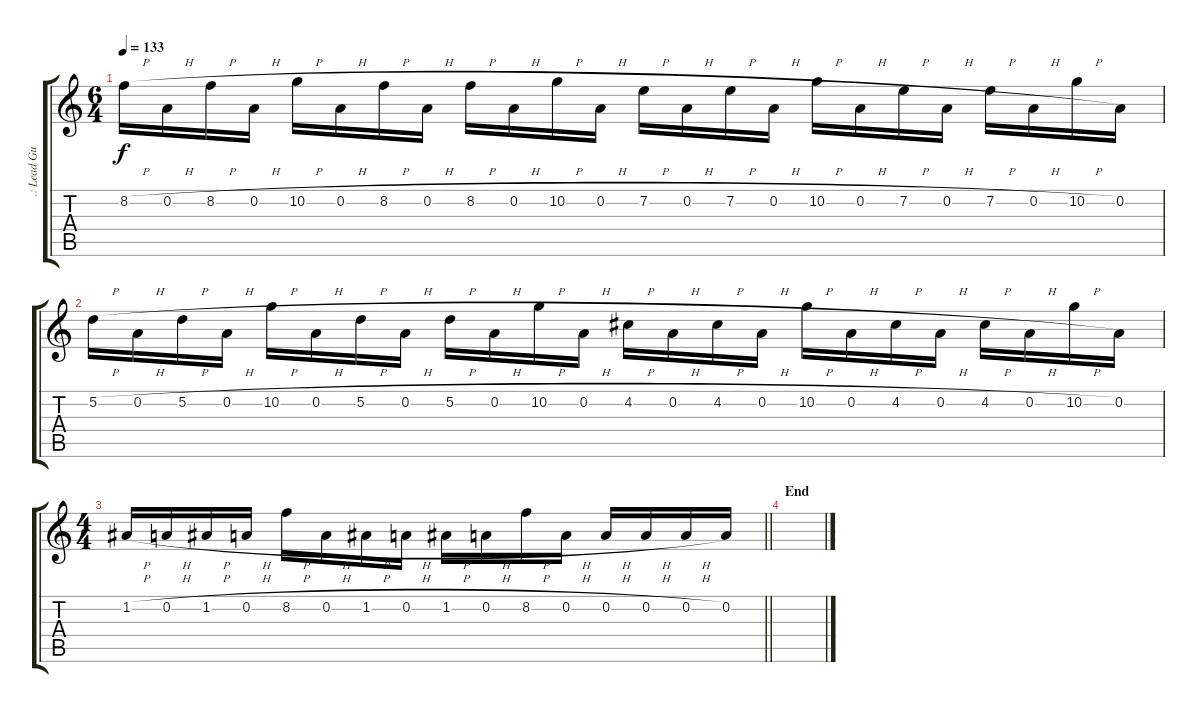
\track (".: Lead Guitar :." ".: Lead Gu") {instrument distortionguitar}
\staff {score tabs}
\tuning (D4 A3 F3 C3 G2 D2) {hide}
\ts (6 4)
\tempo 133
\clef g2
\ks c
8.2{h}.16{dy f} 0.2{h}.16 8.2{h}.16 0.2{h}.16 10.2{h}.16 0.2{h}.16 8.2{h}.16 0.2{h}.16 8.2{h}.16 0.2{h}.16 10.2{h}.16 0.2{h}.16 7.2{h}.16 0.2{h}.16 7.2{h}.16 0.2{h}.16 10.2{h}.16 0.2{h}.16 7.2{h}.16 0.2{h}.16 7.2{h}.16 0.2{h}.16 10.2{h}.16 0.2.16 |
5.2{h}.16 0.2{h}.16 5.2{h}.16 0.2{h}.16 10.2{h}.16 0.2{h}.16 5.2{h}.16 0.2{h}.16 5.2{h}.16 0.2{h}.16 10.2{h}.16 0.2{h}.16 4.2{h}.16 0.2{h}.16 4.2{h}.16 0.2{h}.16 10.2{h}.16 0.2{h}.16 4.2{h}.16 0.2{h}.16 4.2{h}.16 0.2{h}.16 10.2{h}.16 0.2.16 |
\ts (4 4)
\barLineRight lightlight
1.2{h}.16 0.2{h}.16 1.2{h}.16 0.2{h}.16 8.2{h}.16 0.2{h}.16 1.2{h}.16 0.2{h}.16 1.2{h}.16 0.2{h}.16 8.2{h}.16 0.2{h}.16 0.2{h}.16 0.2{h}.16 0.2{h}.16 0.2.16 |
\section ("" "End")
